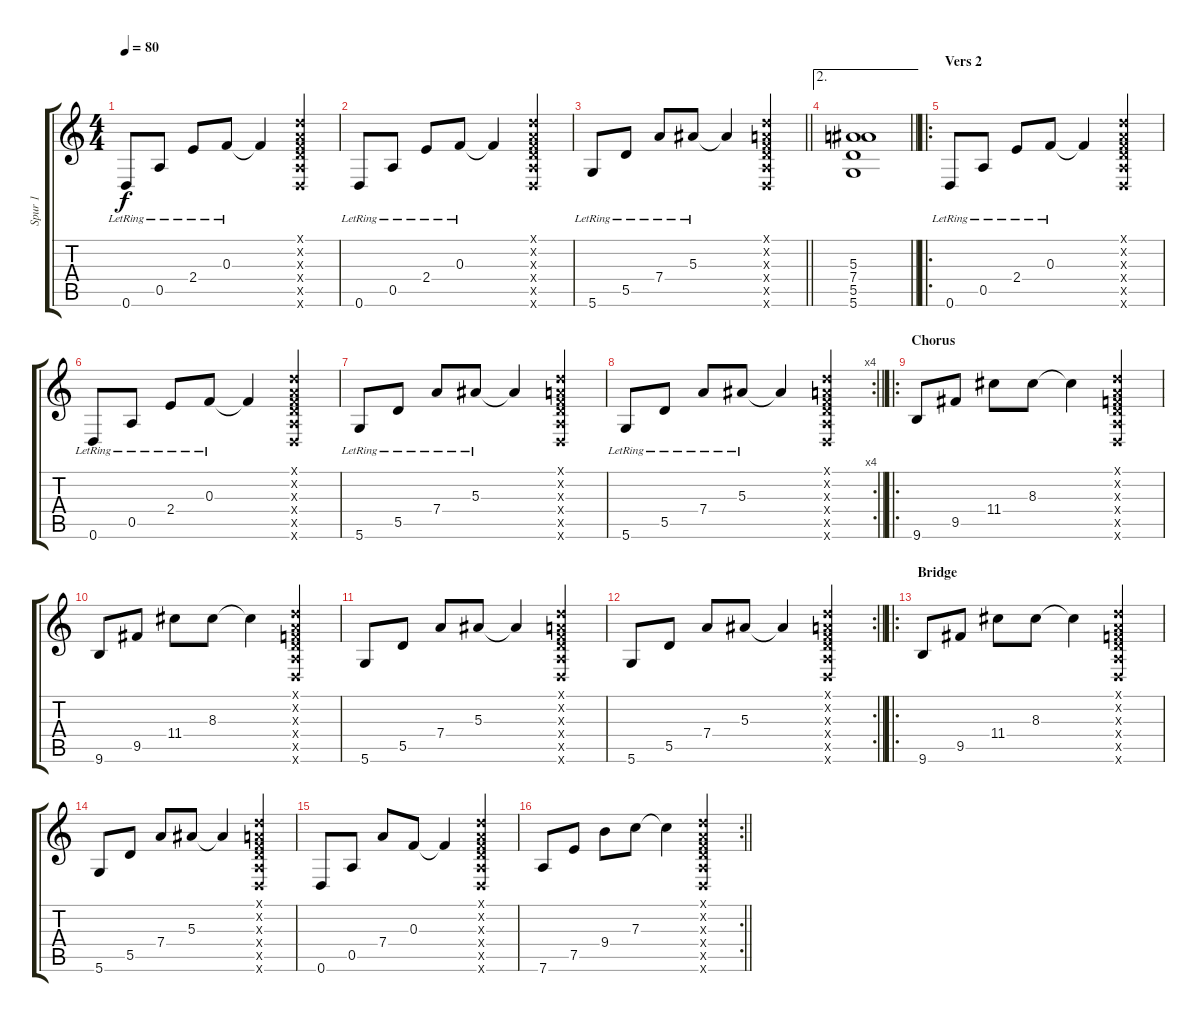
\track ("Spur 1" "Spur 1") {instrument acousticguitarsteel}
\staff {score tabs}
\tuning (D4 A3 F3 D3 A2 D2) {hide}
\ts (4 4)
\tempo 80
\clef g2
\ks c
0.6{lr}.8{dy f} 0.5{lr}.8 2.4{lr}.8 0.3{lr}.8 0.3{t}.4 (0.1{x} 0.2{x} 0.3{x} 0.4{x} 0.5{x} 0.6{x}).4 |
0.6{lr}.8 0.5{lr}.8 2.4{lr}.8 0.3{lr}.8 0.3{t}.4 (0.1{x} 0.2{x} 0.3{x} 0.4{x} 0.5{x} 0.6{x}).4 |
\barLineRight lightlight
5.6{lr}.8 5.5{lr}.8 7.4{lr}.8 5.3{lr}.8 5.3{t}.4 (0.1{x} 0.2{x} 0.3{x} 0.4{x} 0.5{x} 0.6{x}).4 |
\ae 2
\barLineRight lightlight
(5.3 7.4 5.5 5.6).1 |
\ro
\section ("" "Vers 2")
0.6{lr}.8 0.5{lr}.8 2.4{lr}.8 0.3{lr}.8 0.3{t}.4 (0.1{x} 0.2{x} 0.3{x} 0.4{x} 0.5{x} 0.6{x}).4 |
0.6{lr}.8 0.5{lr}.8 2.4{lr}.8 0.3{lr}.8 0.3{t}.4 (0.1{x} 0.2{x} 0.3{x} 0.4{x} 0.5{x} 0.6{x}).4 |
5.6{lr}.8 5.5{lr}.8 7.4{lr}.8 5.3{lr}.8 5.3{t}.4 (0.1{x} 0.2{x} 0.3{x} 0.4{x} 0.5{x} 0.6{x}).4 |
\rc 4
\barLineRight lightlight
5.6{lr}.8 5.5{lr}.8 7.4{lr}.8 5.3{lr}.8 5.3{t}.4 (0.1{x} 0.2{x} 0.3{x} 0.4{x} 0.5{x} 0.6{x}).4 |
\ro
\section ("" "Chorus")
9.6.8 9.5.8 11.4.8 8.3.8 8.3{t}.4 (0.1{x} 0.2{x} 0.3{x} 0.4{x} 0.5{x} 0.6{x}).4 |
9.6.8 9.5.8 11.4.8 8.3.8 8.3{t}.4 (0.1{x} 0.2{x} 0.3{x} 0.4{x} 0.5{x} 0.6{x}).4 |
5.6.8 5.5.8 7.4.8 5.3.8 5.3{t}.4 (0.1{x} 0.2{x} 0.3{x} 0.4{x} 0.5{x} 0.6{x}).4 |
\rc 2
\barLineRight lightlight
5.6.8 5.5.8 7.4.8 5.3.8 5.3{t}.4 (0.1{x} 0.2{x} 0.3{x} 0.4{x} 0.5{x} 0.6{x}).4 |
\ro
\section ("" "Bridge")
9.6.8 9.5.8 11.4.8 8.3.8 8.3{t}.4 (0.1{x} 0.2{x} 0.3{x} 0.4{x} 0.5{x} 0.6{x}).4 |
5.6.8 5.5.8 7.4.8 5.3.8 5.3{t}.4 (0.1{x} 0.2{x} 0.3{x} 0.4{x} 0.5{x} 0.6{x}).4 |
0.6.8 0.5.8 7.4.8 0.3.8 0.3{t}.4 (0.1{x} 0.2{x} 0.3{x} 0.4{x} 0.5{x} 0.6{x}).4 |
\rc 2
\barLineRight lightlight
7.6.8 7.5.8 9.4.8 7.3.8 7.3{t}.4 (0.1{x} 0.2{x} 0.3{x} 0.4{x} 0.5{x} 0.6{x}).4
